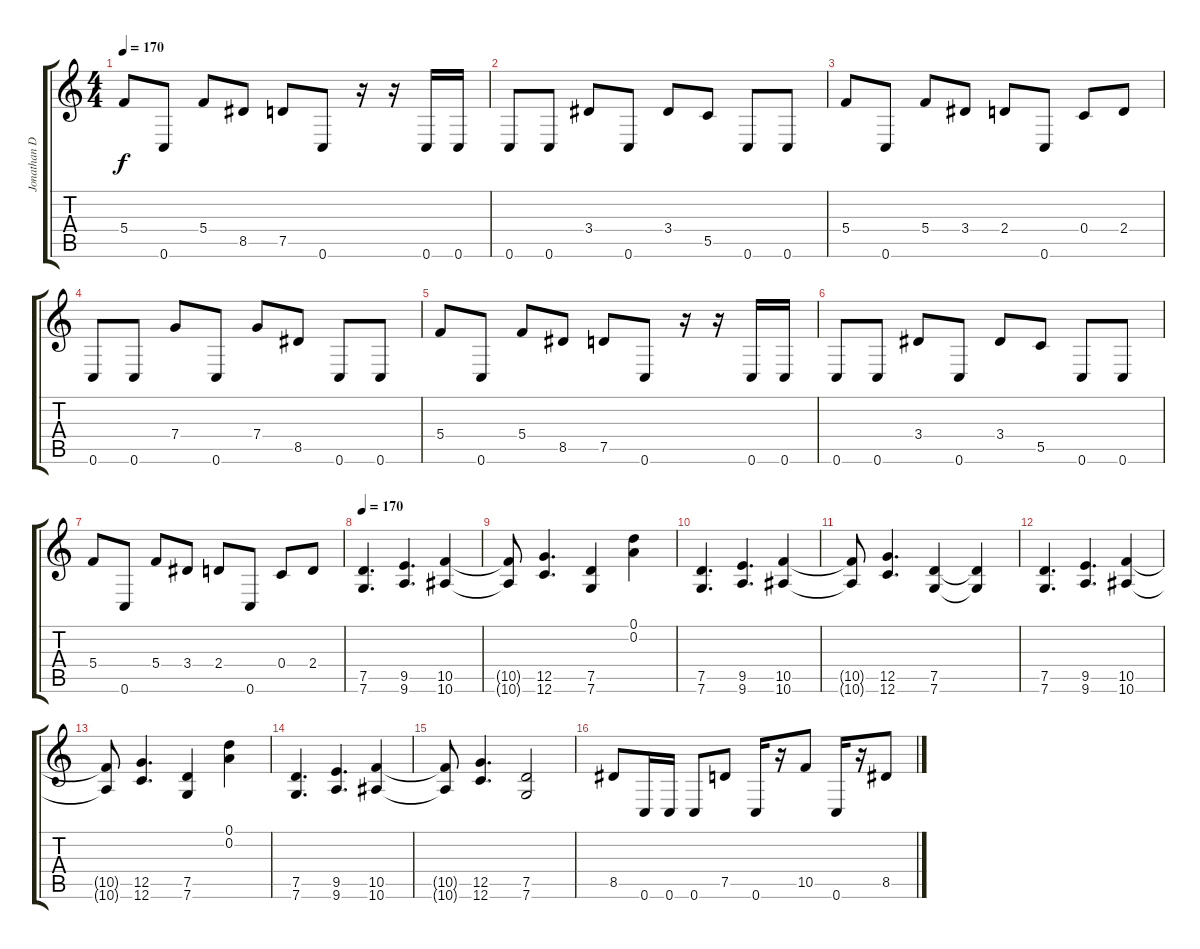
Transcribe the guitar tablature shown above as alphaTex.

\track ("Jonathan Donias" "Jonathan D") {instrument distortionguitar}
\staff {score tabs}
\tuning (D4 A3 F3 C3 G2 C2) {hide}
\ts (4 4)
\tempo 170
\clef g2
\ks c
5.4.8{dy f} 0.6.8 5.4.8 8.5.8 7.5.8 0.6.8 r.16 r.16 0.6.16 0.6.16 |
0.6.8 0.6.8 3.4.8 0.6.8 3.4.8 5.5.8 0.6.8 0.6.8 |
5.4.8 0.6.8 5.4.8 3.4.8 2.4.8 0.6.8 0.4.8 2.4.8 |
0.6.8 0.6.8 7.4.8 0.6.8 7.4.8 8.5.8 0.6.8 0.6.8 |
5.4.8 0.6.8 5.4.8 8.5.8 7.5.8 0.6.8 r.16 r.16 0.6.16 0.6.16 |
0.6.8 0.6.8 3.4.8 0.6.8 3.4.8 5.5.8 0.6.8 0.6.8 |
5.4.8 0.6.8 5.4.8 3.4.8 2.4.8 0.6.8 0.4.8 2.4.8 |
\tempo 170
(7.5 7.6).4{d} (9.5 9.6).4{d} (10.5 10.6).4 |
(10.5{t} 10.6{t}).8 (12.5 12.6).4{d} (7.5 7.6).4 (0.1 0.2).4 |
(7.5 7.6).4{d} (9.5 9.6).4{d} (10.5 10.6).4 |
(10.5{t} 10.6{t}).8 (12.5 12.6).4{d} (7.5 7.6).4 (7.5{t} 7.6{t}).4 |
(7.5 7.6).4{d} (9.5 9.6).4{d} (10.5 10.6).4 |
(10.5{t} 10.6{t}).8 (12.5 12.6).4{d} (7.5 7.6).4 (0.1 0.2).4 |
(7.5 7.6).4{d} (9.5 9.6).4{d} (10.5 10.6).4 |
(10.5{t} 10.6{t}).8 (12.5 12.6).4{d} (7.5 7.6).2 |
8.5.8 0.6.16 0.6.16 0.6.8 7.5.8 0.6.16 r.16 10.5.8 0.6.16 r.16 8.5.8
